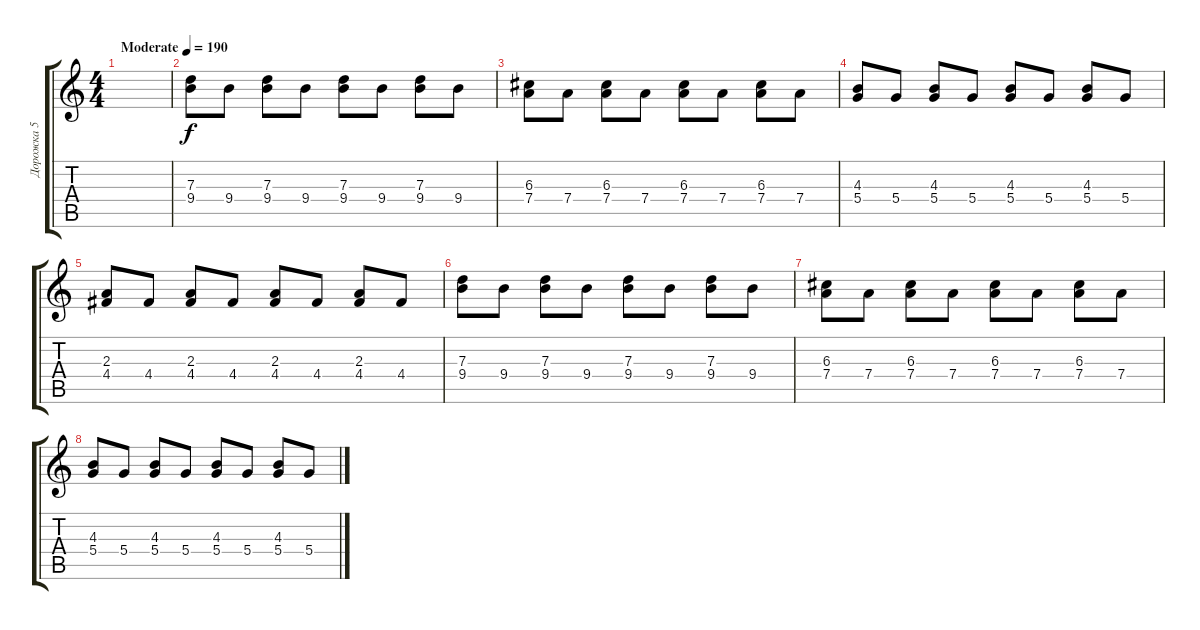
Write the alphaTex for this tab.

\track ("Дорожка 5" "Дорожка 5") {instrument distortionguitar}
\staff {score tabs}
\tuning (E4 B3 G3 D3 A2 E2) {hide}
\ts (4 4)
\tempo (190 "Moderate")
\clef g2
\ks c
|
(7.3 9.4).8 9.4.8 (7.3 9.4).8 9.4.8 (7.3 9.4).8 9.4.8 (7.3 9.4).8 9.4.8 |
(6.3 7.4).8 7.4.8 (6.3 7.4).8 7.4.8 (6.3 7.4).8 7.4.8 (6.3 7.4).8 7.4.8 |
(4.3 5.4).8 5.4.8 (4.3 5.4).8 5.4.8 (4.3 5.4).8 5.4.8 (4.3 5.4).8 5.4.8 |
(2.3 4.4).8 4.4.8 (2.3 4.4).8 4.4.8 (2.3 4.4).8 4.4.8 (2.3 4.4).8 4.4.8 |
(7.3 9.4).8 9.4.8 (7.3 9.4).8 9.4.8 (7.3 9.4).8 9.4.8 (7.3 9.4).8 9.4.8 |
(6.3 7.4).8 7.4.8 (6.3 7.4).8 7.4.8 (6.3 7.4).8 7.4.8 (6.3 7.4).8 7.4.8 |
(4.3 5.4).8 5.4.8 (4.3 5.4).8 5.4.8 (4.3 5.4).8 5.4.8 (4.3 5.4).8 5.4.8
